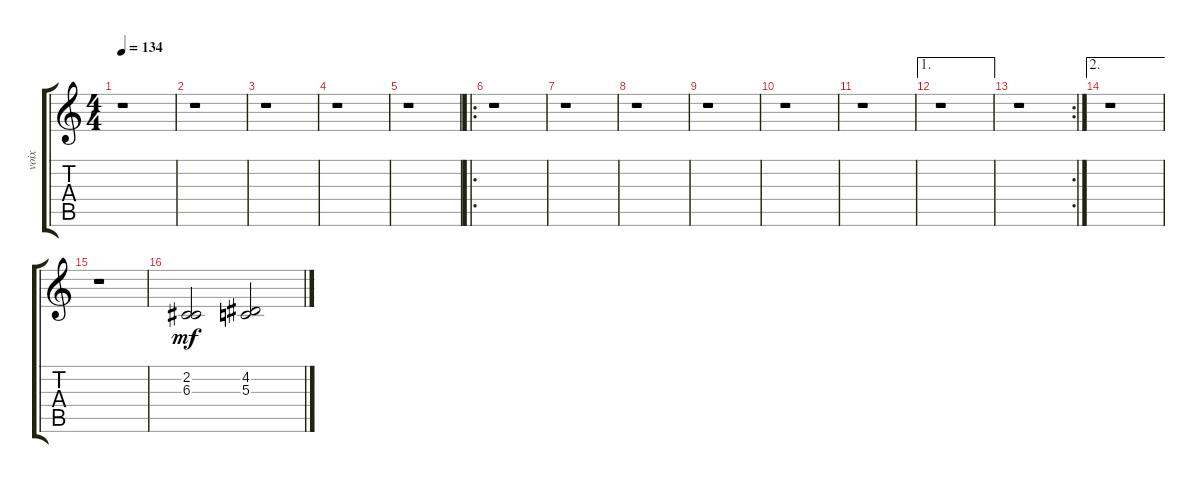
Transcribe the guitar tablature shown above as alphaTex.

\track ("voix" "voix") {instrument choiraahs}
\staff {score tabs}
\tuning (E4 B3 G3 D3 A2 E2) {hide}
\ts (4 4)
\tempo 134
\clef g2
\ks c
r.1{dy mf instrument choiraahs} |
r.1 |
r.1 |
r.1 |
r.1 |
\ro
r.1 |
r.1 |
r.1 |
r.1 |
r.1 |
r.1 |
\ae 1
r.1 |
\rc 2
r.1 |
\ae 2
r.1 |
r.1 |
(2.2 6.3).2 (4.2 5.3).2
